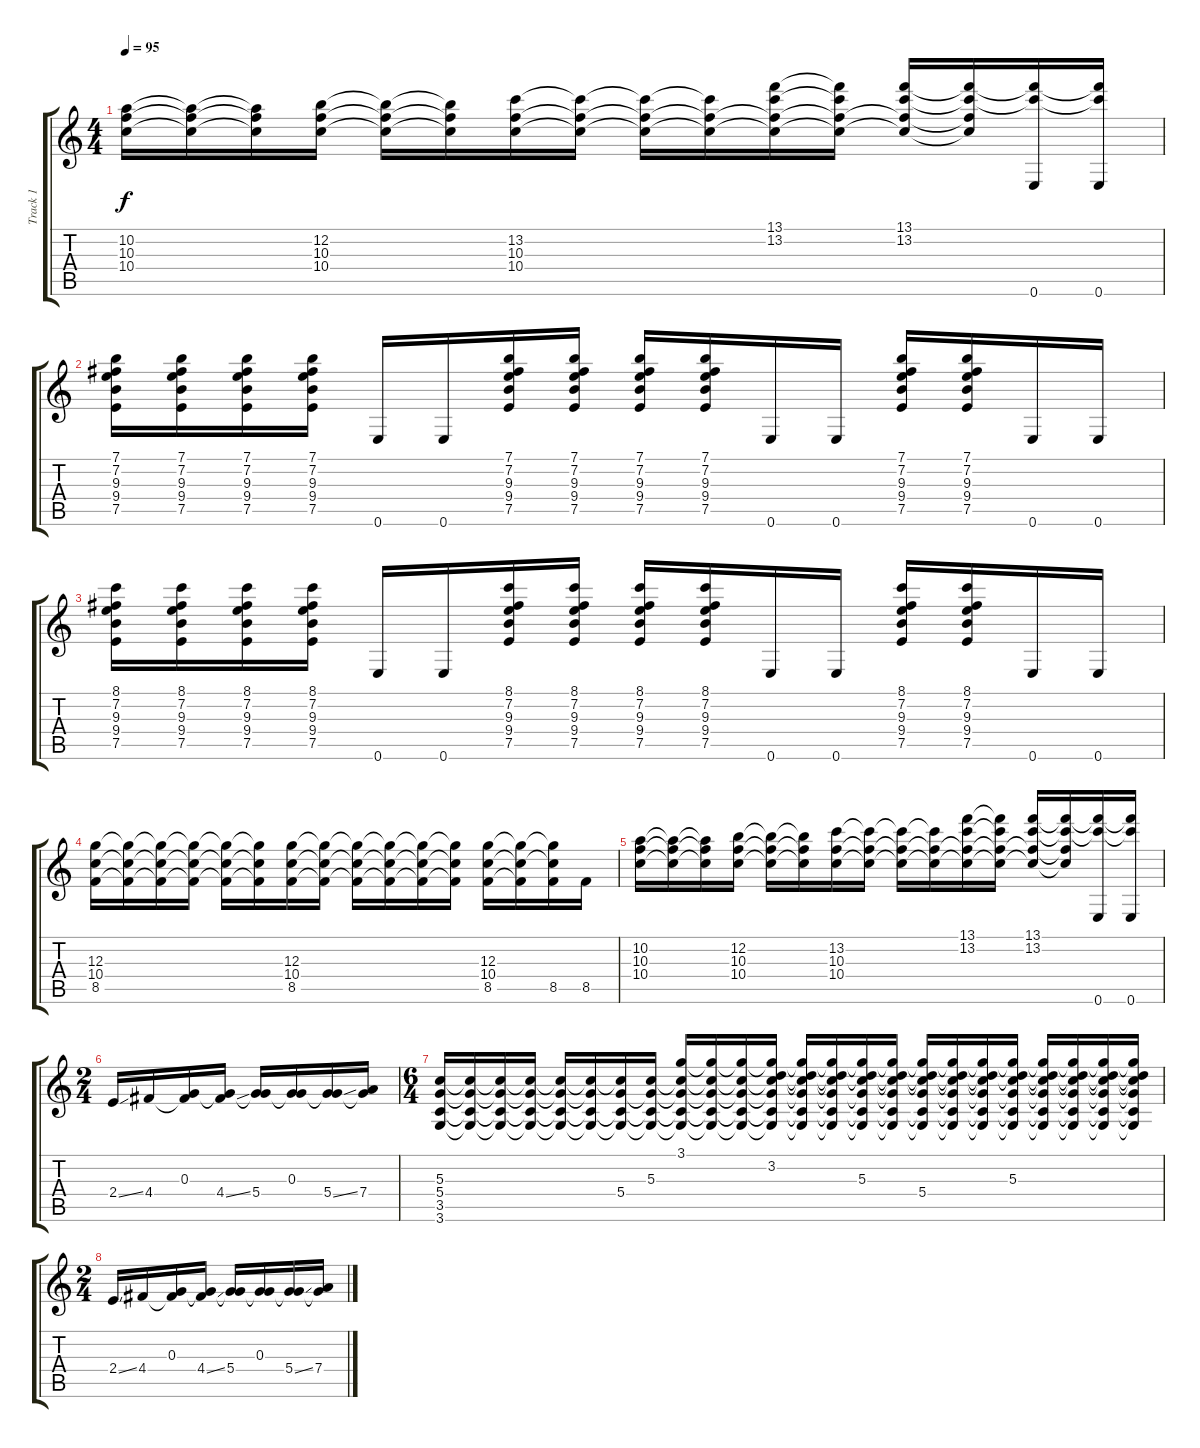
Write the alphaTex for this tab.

\track ("Track 1" "Track 1") {instrument distortionguitar}
\staff {score tabs}
\tuning (E4 B3 G3 D3 A2 E2) {hide}
\ts (4 4)
\tempo 95
\clef g2
\ks c
(10.2 10.3 10.4).16{dy f} (10.2{t} 10.3{t} 10.4{t}).16 (10.2{t} 10.3{t} 10.4{t}).16 (12.2 10.3 10.4).16 (12.2{t} 10.3{t} 10.4{t}).16 (12.2{t} 10.3{t} 10.4{t}).16 (13.2 10.3 10.4).16 (13.2{t} 10.3{t} 10.4{t}).16 (13.2{t} 10.3{t} 10.4{t}).16 (13.2{t} 10.3{t} 10.4{t}).16 (13.1 13.2 10.3{t} 10.4{t}).16 (13.1{t} 13.2{t} 10.3{t} 10.4{t}).16 (13.1 13.2 10.3{t} 10.4{t}).16 (13.1{t} 13.2{t} 10.3{t} 10.4{t}).16 (13.1{t} 13.2{t} 0.6).16 (13.1{t} 13.2{t} 0.6).16 |
(7.1 7.2 9.3 9.4 7.5).16 (7.1 7.2 9.3 9.4 7.5).16 (7.1 7.2 9.3 9.4 7.5).16 (7.1 7.2 9.3 9.4 7.5).16 0.6.16 0.6.16 (7.1 7.2 9.3 9.4 7.5).16 (7.1 7.2 9.3 9.4 7.5).16 (7.1 7.2 9.3 9.4 7.5).16 (7.1 7.2 9.3 9.4 7.5).16 0.6.16 0.6.16 (7.1 7.2 9.3 9.4 7.5).16 (7.1 7.2 9.3 9.4 7.5).16 0.6.16 0.6.16 |
(8.1 7.2 9.3 9.4 7.5).16 (8.1 7.2 9.3 9.4 7.5).16 (8.1 7.2 9.3 9.4 7.5).16 (8.1 7.2 9.3 9.4 7.5).16 0.6.16 0.6.16 (8.1 7.2 9.3 9.4 7.5).16 (8.1 7.2 9.3 9.4 7.5).16 (8.1 7.2 9.3 9.4 7.5).16 (8.1 7.2 9.3 9.4 7.5).16 0.6.16 0.6.16 (8.1 7.2 9.3 9.4 7.5).16 (8.1 7.2 9.3 9.4 7.5).16 0.6.16 0.6.16 |
(12.3 10.4 8.5).16 (12.3{t} 10.4{t} 8.5{t}).16 (12.3{t} 10.4{t} 8.5{t}).16 (12.3{t} 10.4{t} 8.5{t}).16 (12.3{t} 10.4{t} 8.5{t}).16 (12.3{t} 10.4{t} 8.5{t}).16 (12.3 10.4 8.5).16 (12.3{t} 10.4{t} 8.5{t}).16 (12.3{t} 10.4{t} 8.5{t}).16 (12.3{t} 10.4{t} 8.5{t}).16 (12.3{t} 10.4{t} 8.5{t}).16 (12.3{t} 10.4{t} 8.5{t}).16 (12.3 10.4 8.5).16 (12.3{t} 10.4{t} 8.5{t}).16 (12.3{t} 10.4{t} 8.5).16 8.5.16 |
(10.2 10.3 10.4).16 (10.2{t} 10.3{t} 10.4{t}).16 (10.2{t} 10.3{t} 10.4{t}).16 (12.2 10.3 10.4).16 (12.2{t} 10.3{t} 10.4{t}).16 (12.2{t} 10.3{t} 10.4{t}).16 (13.2 10.3 10.4).16 (13.2{t} 10.3{t} 10.4{t}).16 (13.2{t} 10.3{t} 10.4{t}).16 (13.2{t} 10.3{t} 10.4{t}).16 (13.1 13.2 10.3{t} 10.4{t}).16 (13.1{t} 13.2{t} 10.3{t} 10.4{t}).16 (13.1 13.2 10.3{t} 10.4{t}).16 (13.1{t} 13.2{t} 10.3{t} 10.4{t}).16 (13.1{t} 13.2{t} 0.6).16 (13.1{t} 13.2{t} 0.6).16 |
\ts (2 4)
2.4{ss}.16 4.4.16 (0.3 4.4{t}).16 (0.3{t} 4.4{ss}).16 (0.3{t} 5.4).16 (0.3 5.4{t}).16 (0.3{t} 5.4{ss}).16 (0.3{t} 7.4).16 |
\ts (6 4)
(5.3 5.4 3.5 3.6).16 (5.3{t} 5.4{t} 3.5{t} 3.6{t}).16 (5.3{t} 5.4{t} 3.5{t} 3.6{t}).16 (5.3{t} 5.4{t} 3.5{t} 3.6{t}).16 (5.3{t} 5.4{t} 3.5{t} 3.6{t}).16 (5.3{t} 5.4{t} 3.5{t} 3.6{t}).16 (5.3{t} 5.4 3.5{t} 3.6{t}).16 (5.3 5.4{t} 3.5{t} 3.6{t}).16 (3.1 5.3{t} 5.4{t} 3.5{t} 3.6{t}).16 (3.1{t} 5.3{t} 5.4{t} 3.5{t} 3.6{t}).16 (3.1{t} 5.3{t} 5.4{t} 3.5{t} 3.6{t}).16 (3.1{t} 3.2 5.3{t} 5.4{t} 3.5{t} 3.6{t}).16 (3.1{t} 3.2{t} 5.3{t} 5.4{t} 3.5{t} 3.6{t}).16 (3.1{t} 3.2{t} 5.3{t} 5.4{t} 3.5{t} 3.6{t}).16 (3.1{t} 3.2{t} 5.3 5.4{t} 3.5{t} 3.6{t}).16 (3.1{t} 3.2{t} 5.3{t} 5.4{t} 3.5{t} 3.6{t}).16 (3.1{t} 3.2{t} 5.3{t} 5.4 3.5{t} 3.6{t}).16 (3.1{t} 3.2{t} 5.3{t} 5.4{t} 3.5{t} 3.6{t}).16 (3.1{t} 3.2{t} 5.3{t} 5.4{t} 3.5{t} 3.6{t}).16 (3.1{t} 3.2{t} 5.3 5.4{t} 3.5{t} 3.6{t}).16 (3.1{t} 3.2{t} 5.3{t} 5.4{t} 3.5{t} 3.6{t}).16 (3.1{t} 3.2{t} 5.3{t} 5.4{t} 3.5{t} 3.6{t}).16 (3.1{t} 3.2{t} 5.3{t} 5.4{t} 3.5{t} 3.6{t}).16 (3.1{t} 3.2{t} 5.3{t} 5.4{t} 3.5{t} 3.6{t}).16 |
\ts (2 4)
2.4{ss}.16 4.4.16 (0.3 4.4{t}).16 (0.3{t} 4.4{ss}).16 (0.3{t} 5.4).16 (0.3 5.4{t}).16 (0.3{t} 5.4{ss}).16 (0.3{t} 7.4).16
